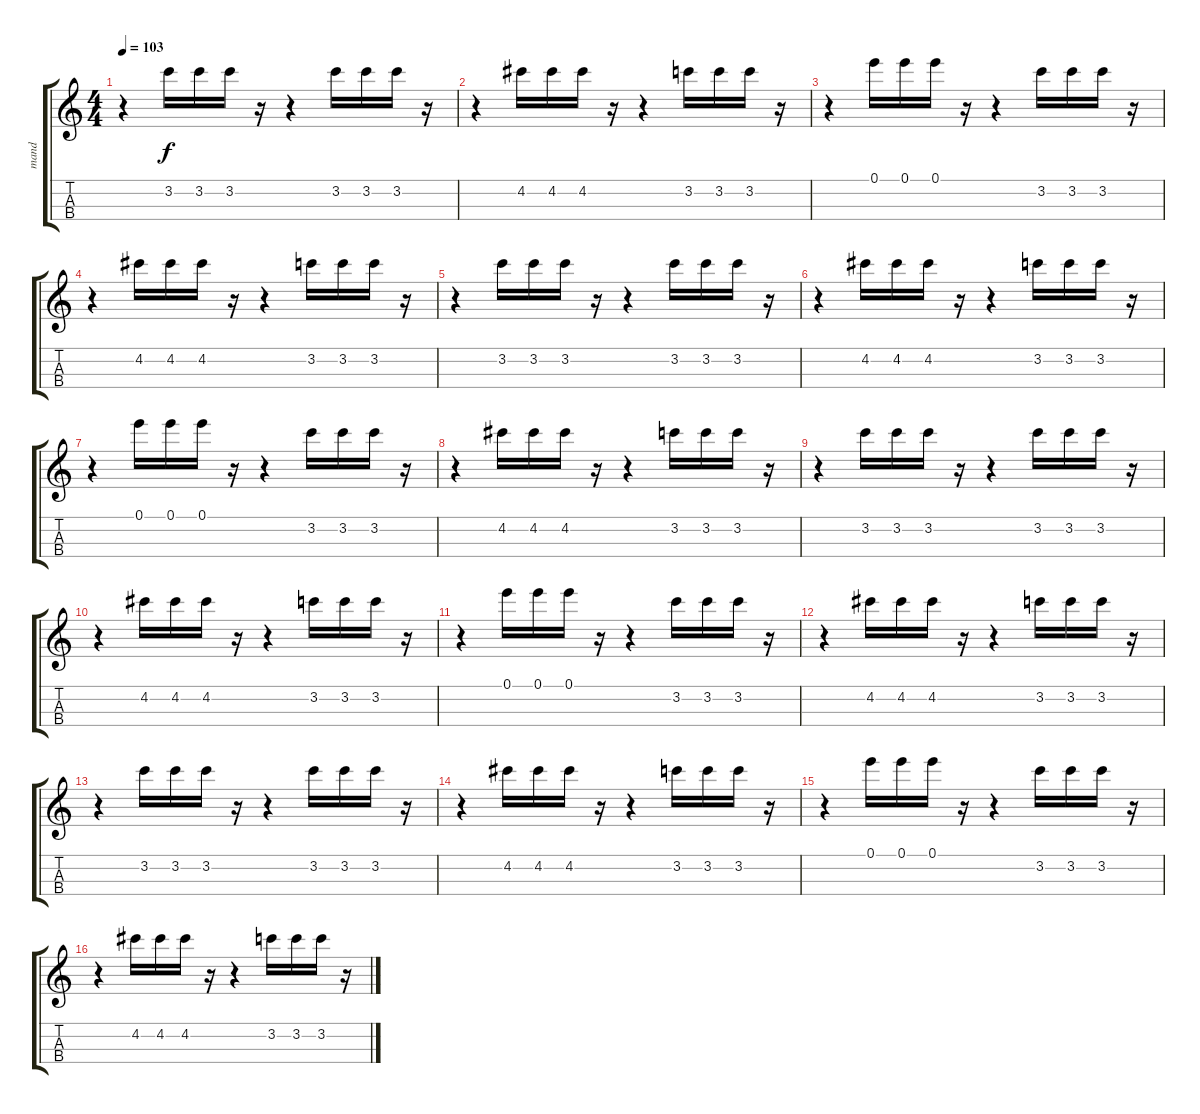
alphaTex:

\track ("mand" "mand") {instrument acousticguitarnylon}
\staff {score tabs}
\tuning (E5 A4 D4 G3) {hide}
\ts (4 4)
\tempo 103
\clef g2
\ks c
r.4{dy f} 3.2.16 3.2.16 3.2.16 r.16 r.4 3.2.16 3.2.16 3.2.16 r.16 |
r.4 4.2.16 4.2.16 4.2.16 r.16 r.4 3.2.16 3.2.16 3.2.16 r.16 |
r.4 0.1.16 0.1.16 0.1.16 r.16 r.4 3.2.16 3.2.16 3.2.16 r.16 |
r.4 4.2.16 4.2.16 4.2.16 r.16 r.4 3.2.16 3.2.16 3.2.16 r.16 |
r.4 3.2.16 3.2.16 3.2.16 r.16 r.4 3.2.16 3.2.16 3.2.16 r.16 |
r.4 4.2.16 4.2.16 4.2.16 r.16 r.4 3.2.16 3.2.16 3.2.16 r.16 |
r.4 0.1.16 0.1.16 0.1.16 r.16 r.4 3.2.16 3.2.16 3.2.16 r.16 |
r.4 4.2.16 4.2.16 4.2.16 r.16 r.4 3.2.16 3.2.16 3.2.16 r.16 |
r.4 3.2.16 3.2.16 3.2.16 r.16 r.4 3.2.16 3.2.16 3.2.16 r.16 |
r.4 4.2.16 4.2.16 4.2.16 r.16 r.4 3.2.16 3.2.16 3.2.16 r.16 |
r.4 0.1.16 0.1.16 0.1.16 r.16 r.4 3.2.16 3.2.16 3.2.16 r.16 |
r.4 4.2.16 4.2.16 4.2.16 r.16 r.4 3.2.16 3.2.16 3.2.16 r.16 |
r.4 3.2.16 3.2.16 3.2.16 r.16 r.4 3.2.16 3.2.16 3.2.16 r.16 |
r.4 4.2.16 4.2.16 4.2.16 r.16 r.4 3.2.16 3.2.16 3.2.16 r.16 |
r.4 0.1.16 0.1.16 0.1.16 r.16 r.4 3.2.16 3.2.16 3.2.16 r.16 |
r.4 4.2.16 4.2.16 4.2.16 r.16 r.4 3.2.16 3.2.16 3.2.16 r.16
